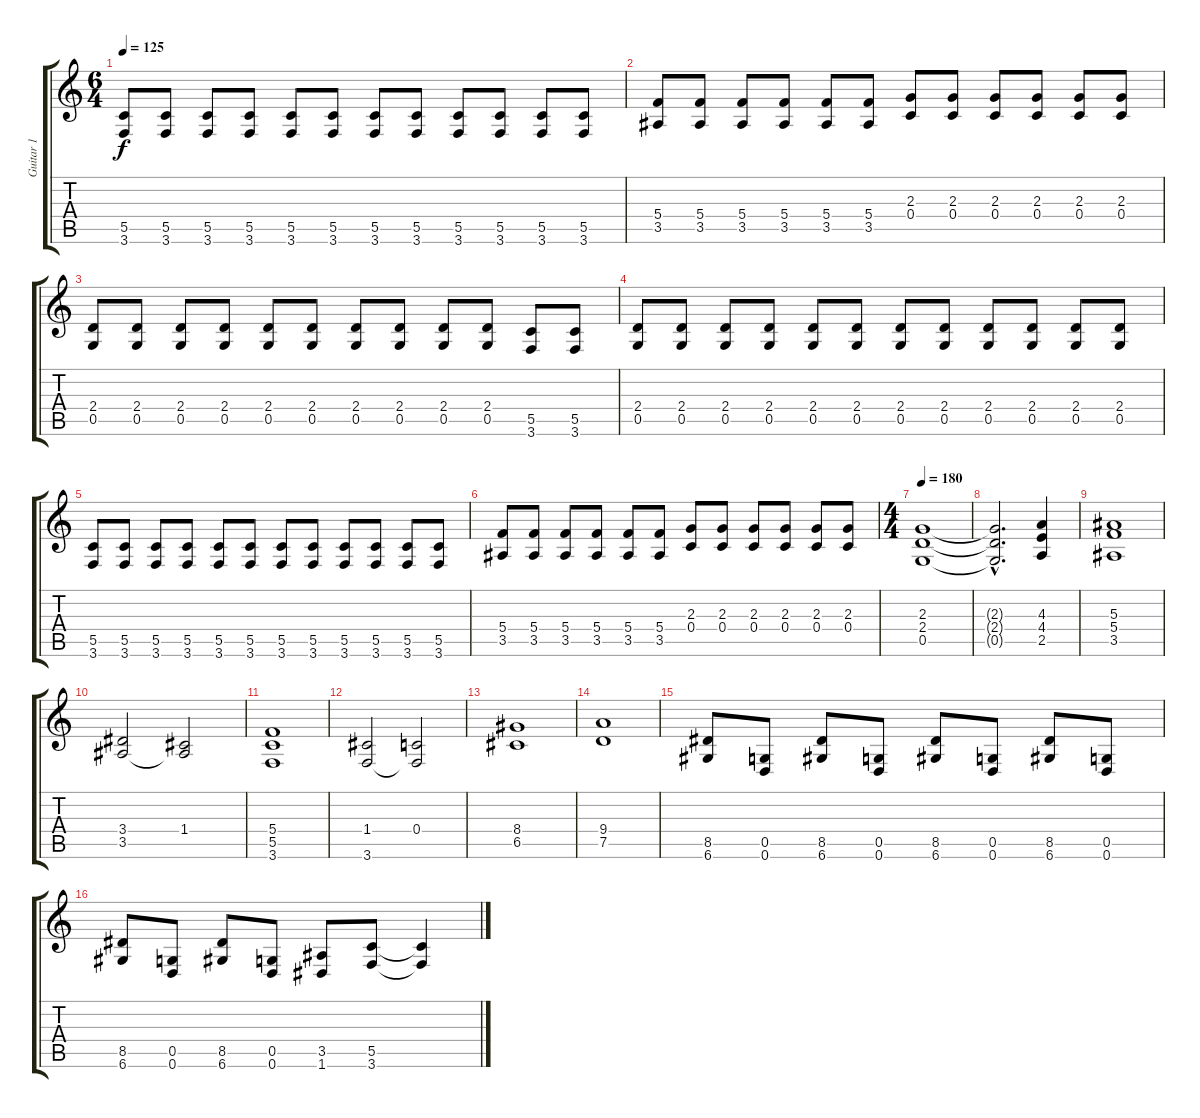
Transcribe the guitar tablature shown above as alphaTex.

\track ("Guitar 1" "Guitar 1") {instrument distortionguitar}
\staff {score tabs}
\tuning (D4 A3 F3 C3 G2 D2) {hide}
\ts (6 4)
\tempo 125
\clef g2
\ks c
(5.5 3.6).8{dy f} (5.5 3.6).8 (5.5 3.6).8 (5.5 3.6).8 (5.5 3.6).8 (5.5 3.6).8 (5.5 3.6).8 (5.5 3.6).8 (5.5 3.6).8 (5.5 3.6).8 (5.5 3.6).8 (5.5 3.6).8 |
(5.4 3.5).8 (5.4 3.5).8 (5.4 3.5).8 (5.4 3.5).8 (5.4 3.5).8 (5.4 3.5).8 (2.3 0.4).8 (2.3 0.4).8 (2.3 0.4).8 (2.3 0.4).8 (2.3 0.4).8 (2.3 0.4).8 |
(2.4 0.5).8 (2.4 0.5).8 (2.4 0.5).8 (2.4 0.5).8 (2.4 0.5).8 (2.4 0.5).8 (2.4 0.5).8 (2.4 0.5).8 (2.4 0.5).8 (2.4 0.5).8 (5.5 3.6).8 (5.5 3.6).8 |
(2.4 0.5).8 (2.4 0.5).8 (2.4 0.5).8 (2.4 0.5).8 (2.4 0.5).8 (2.4 0.5).8 (2.4 0.5).8 (2.4 0.5).8 (2.4 0.5).8 (2.4 0.5).8 (2.4 0.5).8 (2.4 0.5).8 |
(5.5 3.6).8 (5.5 3.6).8 (5.5 3.6).8 (5.5 3.6).8 (5.5 3.6).8 (5.5 3.6).8 (5.5 3.6).8 (5.5 3.6).8 (5.5 3.6).8 (5.5 3.6).8 (5.5 3.6).8 (5.5 3.6).8 |
(5.4 3.5).8 (5.4 3.5).8 (5.4 3.5).8 (5.4 3.5).8 (5.4 3.5).8 (5.4 3.5).8 (2.3 0.4).8 (2.3 0.4).8 (2.3 0.4).8 (2.3 0.4).8 (2.3 0.4).8 (2.3 0.4).8 |
\ts (4 4)
\tempo 180
(2.3 2.4 0.5).1 |
(2.3{hac t} 2.4{hac t} 0.5{hac t}).2{d} (4.3 4.4 2.5).4 |
(5.3 5.4 3.5).1 |
(3.4 3.5).2 (1.4 3.5{t}).2 |
(5.4 5.5 3.6).1 |
(1.4 3.6).2 (0.4 3.6{t}).2 |
(8.4 6.5).1 |
(9.4 7.5).1 |
(8.5 6.6).8 (0.5 0.6).8 (8.5 6.6).8 (0.5 0.6).8 (8.5 6.6).8 (0.5 0.6).8 (8.5 6.6).8 (0.5 0.6).8 |
(8.5 6.6).8 (0.5 0.6).8 (8.5 6.6).8 (0.5 0.6).8 (3.5 1.6).8 (5.5 3.6).8 (5.5{t} 3.6{t}).4
